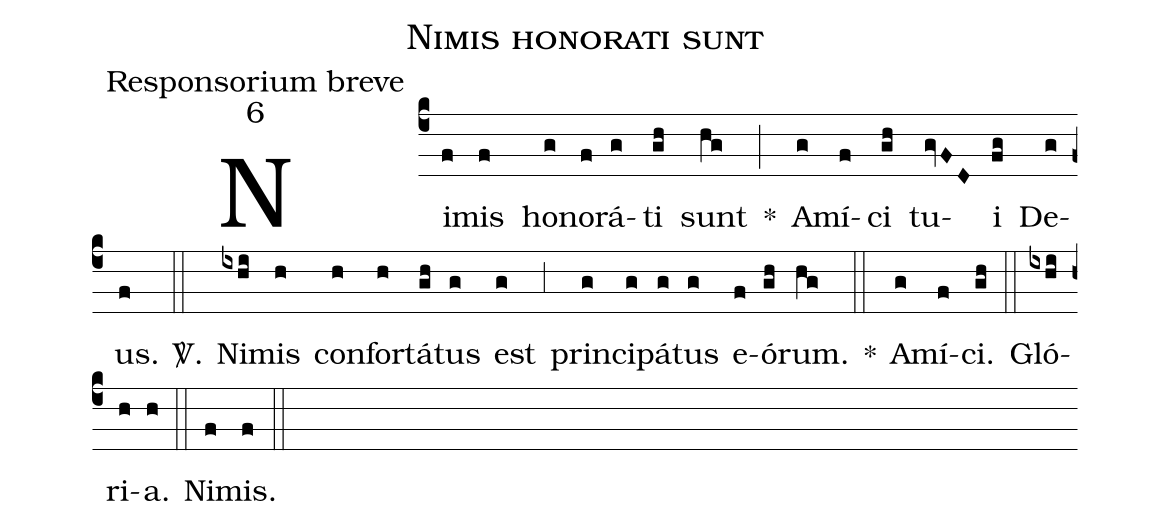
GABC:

name:Nimis honorati sunt;
office-part:Responsorium breve;
mode:6;
%%
(c4) Ni(f)mis(f) ho(g)no(f)rá(g)ti(gh) sunt(hg) *(;) A(g)mí(f)ci(gh) tu(gvFD)i(fg) De(g)us.(f) <sp>V/</sp>.(::) Ni(ixhi)mis(h) con(h)for(h)tá(gh)tus(g) est(g) (;3) prin(g)ci(g)pá(g)tus(g) e(f)ó(gh)rum.(hg) *(::) A(g)mí(f)ci.(gh) (::) Gló(ixhi)ri(h)a.(h) (::) Ni(f)mis.(f) (::)
